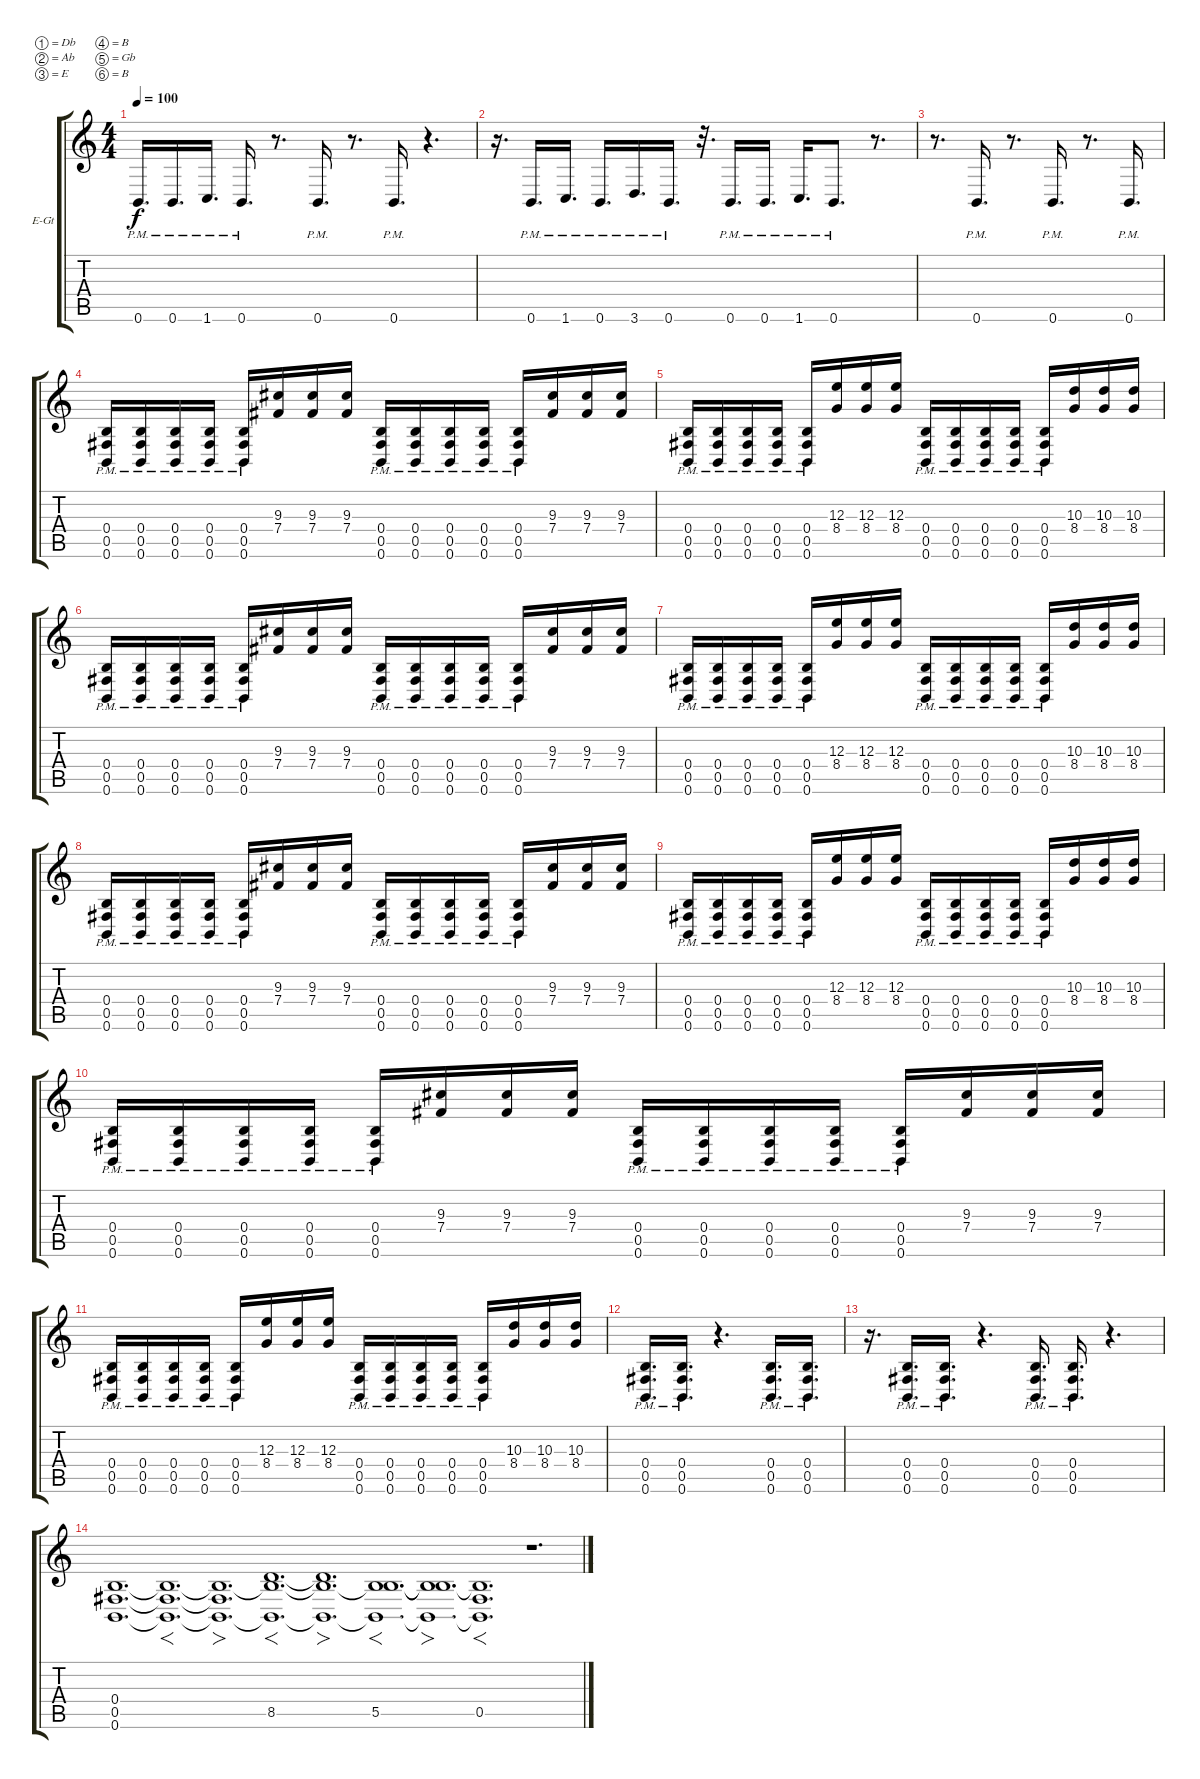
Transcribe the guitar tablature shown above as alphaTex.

\bracketExtendMode groupsimilarinstruments
\firstSystemTrackNameOrientation horizontal
\otherSystemsTrackNameOrientation horizontal
\track ("Гитара" "E-Gt") {instrument distortionguitar}
\staff {score tabs}
\tuning (Db4 Ab3 E3 B2 Gb2 B1)
\ts (4 4)
\tempo 100
\clef g2
\ks c
0.6{pm}.16{d dy f} 0.6{pm}.16{d} 1.6{pm}.16{d} 0.6{pm}.16{d} r.8{d} 0.6{pm}.16{d} r.8{d} 0.6{pm}.16{d} r.4{d} |
r.16{d} 0.6{pm}.16{d} 1.6{pm}.16{d} 0.6{pm}.16{d} 3.6{pm}.16{d} 0.6{pm}.16{d} r.32{d} 0.6{pm}.16{d} 0.6{pm}.16{d} 1.6{pm}.16{d} 0.6{pm}.8{d} r.8{d} |
r.8{d} 0.6{pm}.16{d} r.8{d} 0.6{pm}.16{d} r.8{d} 0.6{pm}.16{d} |
\scale
0.50785 (0.6{pm} 0.5{pm} 0.4{pm}).16 (0.6{pm} 0.5{pm} 0.4{pm}).16 (0.6{pm} 0.5{pm} 0.4{pm}).16 (0.4{pm} 0.5{pm} 0.6{pm}).16 (0.6{pm} 0.5{pm} 0.4{pm}).16 (7.4 9.3).16 (7.4 9.3).16 (7.4 9.3).16 (0.6{pm} 0.5{pm} 0.4{pm}).16 (0.6{pm} 0.5{pm} 0.4{pm}).16 (0.6{pm} 0.5{pm} 0.4{pm}).16 (0.4{pm} 0.5{pm} 0.6{pm}).16 (0.6{pm} 0.5{pm} 0.4{pm}).16 (7.4 9.3).16 (7.4 9.3).16 (7.4 9.3).16 |
\scale
0.492614 (0.6{pm} 0.5{pm} 0.4{pm}).16 (0.6{pm} 0.5{pm} 0.4{pm}).16 (0.6{pm} 0.5{pm} 0.4{pm}).16 (0.4{pm} 0.5{pm} 0.6{pm}).16 (0.6{pm} 0.5{pm} 0.4{pm}).16 (8.4 12.3).16 (8.4 12.3).16 (8.4 12.3).16 (0.6{pm} 0.5{pm} 0.4{pm}).16 (0.6{pm} 0.5{pm} 0.4{pm}).16 (0.6{pm} 0.5{pm} 0.4{pm}).16 (0.4{pm} 0.5{pm} 0.6{pm}).16 (0.6{pm} 0.5{pm} 0.4{pm}).16 (8.4 10.3).16 (10.3 8.4).16 (10.3 8.4).16 |
\scale
0.517932 (0.6{pm} 0.5{pm} 0.4{pm}).16 (0.6{pm} 0.5{pm} 0.4{pm}).16 (0.6{pm} 0.5{pm} 0.4{pm}).16 (0.4{pm} 0.5{pm} 0.6{pm}).16 (0.6{pm} 0.5{pm} 0.4{pm}).16 (7.4 9.3).16 (7.4 9.3).16 (7.4 9.3).16 (0.6{pm} 0.5{pm} 0.4{pm}).16 (0.6{pm} 0.5{pm} 0.4{pm}).16 (0.6{pm} 0.5{pm} 0.4{pm}).16 (0.4{pm} 0.5{pm} 0.6{pm}).16 (0.6{pm} 0.5{pm} 0.4{pm}).16 (7.4 9.3).16 (7.4 9.3).16 (7.4 9.3).16 |
\scale
0.483323 (0.6{pm} 0.5{pm} 0.4{pm}).16 (0.6{pm} 0.5{pm} 0.4{pm}).16 (0.6{pm} 0.5{pm} 0.4{pm}).16 (0.4{pm} 0.5{pm} 0.6{pm}).16 (0.6{pm} 0.5{pm} 0.4{pm}).16 (8.4 12.3).16 (8.4 12.3).16 (8.4 12.3).16 (0.6{pm} 0.5{pm} 0.4{pm}).16 (0.6{pm} 0.5{pm} 0.4{pm}).16 (0.6{pm} 0.5{pm} 0.4{pm}).16 (0.4{pm} 0.5{pm} 0.6{pm}).16 (0.6{pm} 0.5{pm} 0.4{pm}).16 (8.4 10.3).16 (10.3 8.4).16 (10.3 8.4).16 |
\scale
0.515053 (0.6{pm} 0.5{pm} 0.4{pm}).16 (0.6{pm} 0.5{pm} 0.4{pm}).16 (0.6{pm} 0.5{pm} 0.4{pm}).16 (0.4{pm} 0.5{pm} 0.6{pm}).16 (0.6{pm} 0.5{pm} 0.4{pm}).16 (7.4 9.3).16 (7.4 9.3).16 (7.4 9.3).16 (0.6{pm} 0.5{pm} 0.4{pm}).16 (0.6{pm} 0.5{pm} 0.4{pm}).16 (0.6{pm} 0.5{pm} 0.4{pm}).16 (0.4{pm} 0.5{pm} 0.6{pm}).16 (0.6{pm} 0.5{pm} 0.4{pm}).16 (7.4 9.3).16 (7.4 9.3).16 (7.4 9.3).16 |
\scale
0.48594 (0.6{pm} 0.5{pm} 0.4{pm}).16 (0.6{pm} 0.5{pm} 0.4{pm}).16 (0.6{pm} 0.5{pm} 0.4{pm}).16 (0.4{pm} 0.5{pm} 0.6{pm}).16 (0.6{pm} 0.5{pm} 0.4{pm}).16 (8.4 12.3).16 (8.4 12.3).16 (8.4 12.3).16 (0.6{pm} 0.5{pm} 0.4{pm}).16 (0.6{pm} 0.5{pm} 0.4{pm}).16 (0.6{pm} 0.5{pm} 0.4{pm}).16 (0.4{pm} 0.5{pm} 0.6{pm}).16 (0.6{pm} 0.5{pm} 0.4{pm}).16 (8.4 10.3).16 (10.3 8.4).16 (10.3 8.4).16 |
\scale
0.516524 (0.6{pm} 0.5{pm} 0.4{pm}).16 (0.6{pm} 0.5{pm} 0.4{pm}).16 (0.6{pm} 0.5{pm} 0.4{pm}).16 (0.4{pm} 0.5{pm} 0.6{pm}).16 (0.6{pm} 0.5{pm} 0.4{pm}).16 (7.4 9.3).16 (7.4 9.3).16 (7.4 9.3).16 (0.6{pm} 0.5{pm} 0.4{pm}).16 (0.6{pm} 0.5{pm} 0.4{pm}).16 (0.6{pm} 0.5{pm} 0.4{pm}).16 (0.4{pm} 0.5{pm} 0.6{pm}).16 (0.6{pm} 0.5{pm} 0.4{pm}).16 (7.4 9.3).16 (7.4 9.3).16 (7.4 9.3).16 |
\scale
0.484975 (0.6{pm} 0.5{pm} 0.4{pm}).16 (0.6{pm} 0.5{pm} 0.4{pm}).16 (0.6{pm} 0.5{pm} 0.4{pm}).16 (0.4{pm} 0.5{pm} 0.6{pm}).16 (0.6{pm} 0.5{pm} 0.4{pm}).16 (8.4 12.3).16 (8.4 12.3).16 (8.4 12.3).16 (0.6{pm} 0.5{pm} 0.4{pm}).16 (0.6{pm} 0.5{pm} 0.4{pm}).16 (0.6{pm} 0.5{pm} 0.4{pm}).16 (0.4{pm} 0.5{pm} 0.6{pm}).16 (0.6{pm} 0.5{pm} 0.4{pm}).16 (8.4 10.3).16 (10.3 8.4).16 (10.3 8.4).16 |
\scale
0.49073 (0.6{pm} 0.5{pm} 0.4{pm}).16{d} (0.6{pm} 0.5{pm} 0.4{pm}).16{d} r.4{d} (0.6{pm} 0.5{pm} 0.4{pm}).16{d} (0.6{pm} 0.5{pm} 0.4{pm}).16{d} |
\scale
0.511307 r.16{d} (0.6{pm} 0.5{pm} 0.4{pm}).16{d} (0.6{pm} 0.5{pm} 0.4{pm}).16{d} r.4{d} (0.4{pm} 0.5{pm} 0.6{pm}).16{d} (0.6{pm} 0.5{pm} 0.4{pm}).16{d} r.4{d} |
(0.6 0.5 0.4).1{d} (0.6{t} 0.5{t} 0.4{t}).1{f d} (0.6{t} 0.5{t} 0.4{t}).1{fo d} (8.5 0.4{t} 0.6{t}).1{f d} (0.6{t} 8.5{t} 0.4{t}).1{fo d} (0.6{t} 5.5 0.4{t}).1{f d} (0.6{t} 5.5{t} 0.4{t}).1{fo d} (0.4{t} 0.5 0.6{t}).1{f d} r.1{d}
